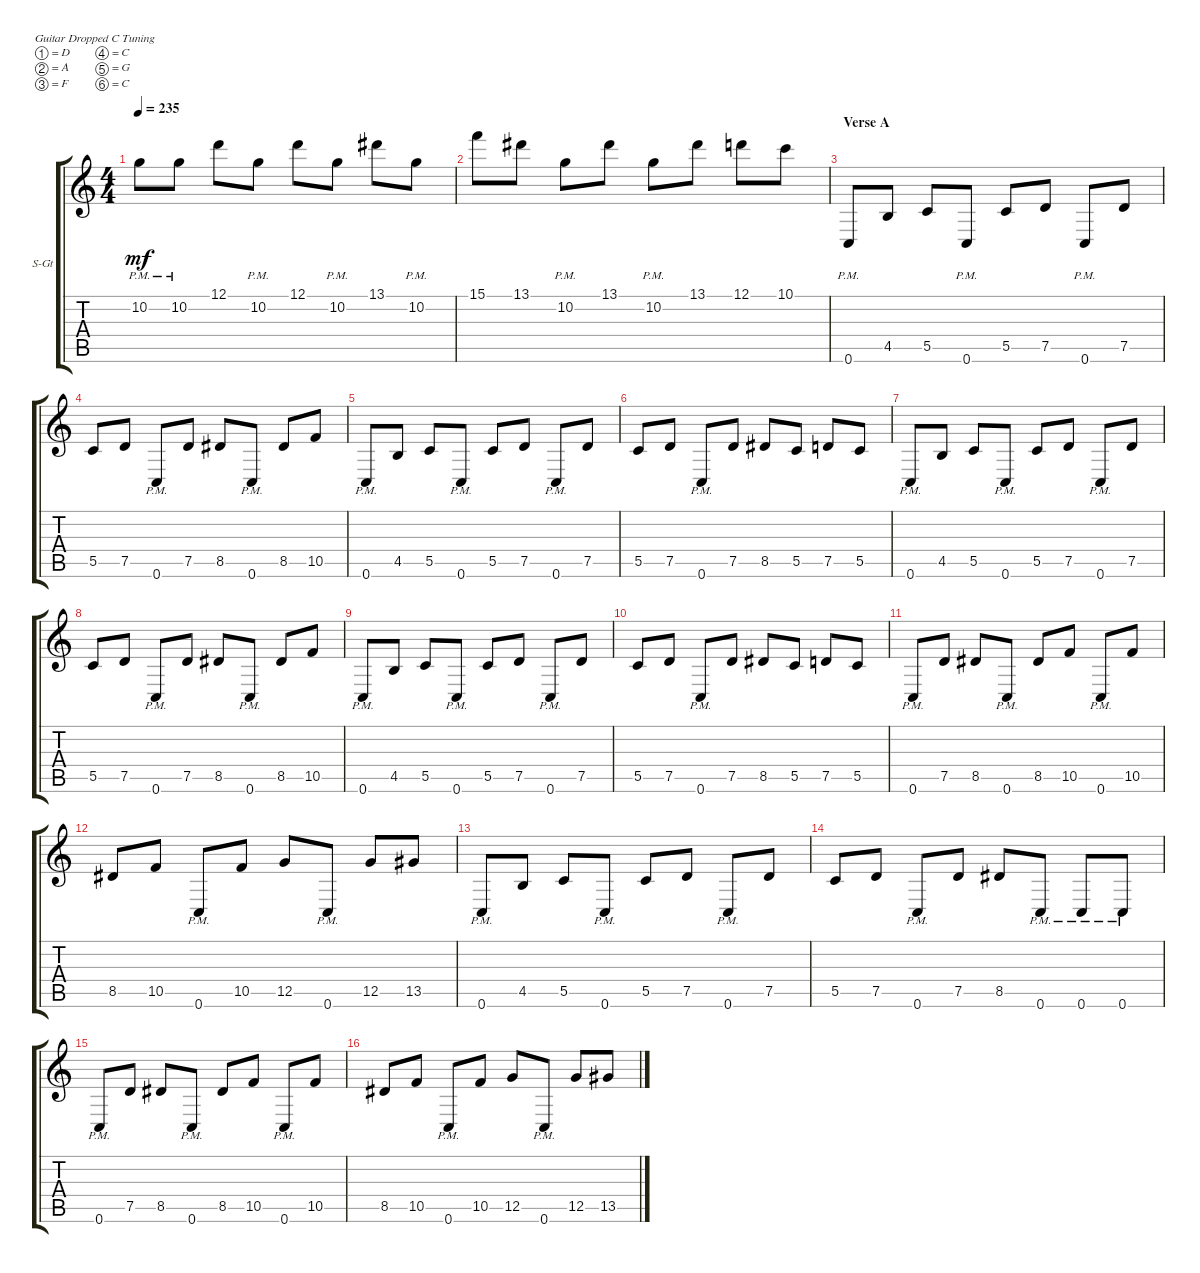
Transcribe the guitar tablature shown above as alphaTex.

\defaultSystemsLayout 4
\bracketExtendMode groupsimilarinstruments
\firstSystemTrackNameOrientation horizontal
\otherSystemsTrackNameOrientation horizontal
\track ("Steel Guitar" "S-Gt") {instrument acousticguitarsteel}
\staff {score tabs}
\tuning (D4 A3 F3 C3 G2 C2)
\ts (4 4)
\tempo 235
\clef g2
\ks c
10.2{pm}.8{dy mf} 10.2{pm}.8 12.1.8 10.2{pm}.8 12.1.8 10.2{pm}.8 13.1.8 10.2{pm}.8 |
15.1.8 13.1.8 10.2{pm}.8 13.1.8 10.2{pm}.8 13.1.8 12.1.8 10.1.8 |
\section ("" "Verse A")
0.6{pm}.8 4.5.8 5.5.8 0.6{pm}.8 5.5.8 7.5.8 0.6{pm}.8 7.5.8 |
5.5.8 7.5.8 0.6{pm}.8 7.5.8 8.5.8 0.6{pm}.8 8.5.8 10.5.8 |
0.6{pm}.8 4.5.8 5.5.8 0.6{pm}.8 5.5.8 7.5.8 0.6{pm}.8 7.5.8 |
5.5.8 7.5.8 0.6{pm}.8 7.5.8 8.5.8 5.5.8 7.5.8 5.5.8 |
0.6{pm}.8 4.5.8 5.5.8 0.6{pm}.8 5.5.8 7.5.8 0.6{pm}.8 7.5.8 |
5.5.8 7.5.8 0.6{pm}.8 7.5.8 8.5.8 0.6{pm}.8 8.5.8 10.5.8 |
0.6{pm}.8 4.5.8 5.5.8 0.6{pm}.8 5.5.8 7.5.8 0.6{pm}.8 7.5.8 |
5.5.8 7.5.8 0.6{pm}.8 7.5.8 8.5.8 5.5.8 7.5.8 5.5.8 |
0.6{pm}.8 7.5.8 8.5.8 0.6{pm}.8 8.5.8 10.5.8 0.6{pm}.8 10.5.8 |
8.5.8 10.5.8 0.6{pm}.8 10.5.8 12.5.8 0.6{pm}.8 12.5.8 13.5.8 |
0.6{pm}.8 4.5.8 5.5.8 0.6{pm}.8 5.5.8 7.5.8 0.6{pm}.8 7.5.8 |
5.5.8 7.5.8 0.6{pm}.8 7.5.8 8.5.8 0.6{pm}.8 0.6{pm}.8 0.6{pm}.8 |
0.6{pm}.8 7.5.8 8.5.8 0.6{pm}.8 8.5.8 10.5.8 0.6{pm}.8 10.5.8 |
8.5.8 10.5.8 0.6{pm}.8 10.5.8 12.5.8 0.6{pm}.8 12.5.8 13.5.8
